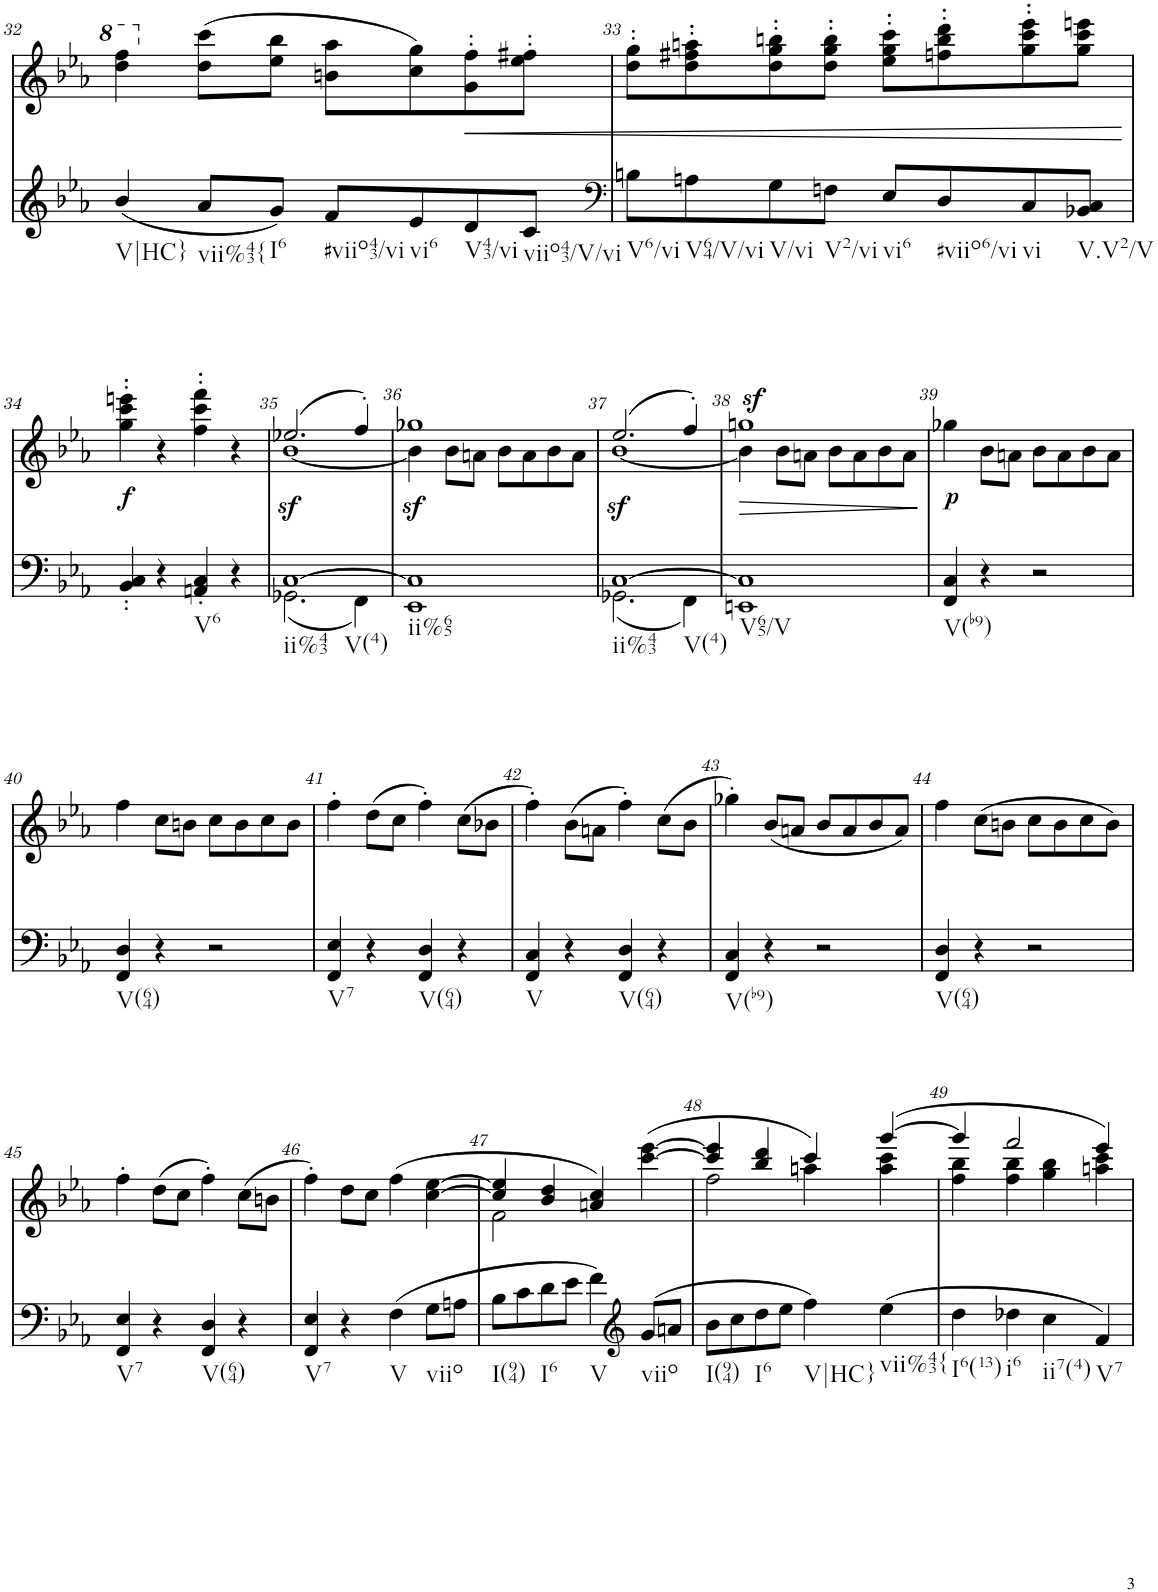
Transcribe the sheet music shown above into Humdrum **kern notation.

**kern	**kern	**text	**dynam
*part2	*part1	*part1	*part1
*staff2	*staff1	*staff1	*staff1
*I"piano	*I"piano	*	*
*I'Pno	*I'Pno	*	*
!!LO:PB:g=z
*clefG2	*clefG2	*	*
*k[b-e-a-]	*k[b-e-a-]	*	*
*E-:	*E-:	*	*
*M2/2	*M2/2	*	*
*met(c|)	*met(c|)	*	*
=32	=32	=32	=32
!LO:TX:b:t=V|HC}	!	!	!
(4b-/	4ddd\ 4fff\	.	.
!LO:TX:b:t=vii%43{	!	!	!
8a-/L	(8dd\ 8ccc\L	.	.
!LO:TX:b:t=I6	!	!	!
8g/J)	8ee-\ 8bb-\J	.	.
!LO:TX:b:t=#viio43/vi	!	!	!
8f/L	8bn\ 8aa-\L	.	.
!LO:TX:b:t=vi6	!	!	!
8e-/	8cc\ 8gg\)	.	.
!LO:TX:b:t=V43/vi	!	!	!
!	!	!	!LO:HP:b
8d/	8g\' 8ff\'	.	<
!LO:TX:b:t=viio43/V/vi	!	!	!
8c/J	8ee-\' 8ff#X\'J	.	.
=33	=33	=33	=33
*clefF4	*	*	*
!LO:TX:b:t=V6/vi	!	!	!
8Bn\L	8dd\' 8gg\'L	.	.
!LO:TX:b:t=V64/V/vi	!	!	!
8An\	8dd\' 8ff#X\' 8aan\'	.	.
!LO:TX:b:t=V/vi	!	!	!
8G\	8dd\' 8gg\' 8bbn\'	.	.
!LO:TX:b:t=V2/vi	!	!	!
8Fn\J	8dd\' 8gg\' 8bb\'J	.	.
!LO:TX:b:t=vi6	!	!	!
8E-/L	8ee-\' 8gg\' 8ccc\'L	.	.
!LO:TX:b:t=#viio6/vi	!	!	!
8D/	8ffn\' 8bb\' 8ddd\'	.	.
!LO:TX:b:t=vi	!	!	!
8C/	8gg\' 8ccc\' 8eee-\'	.	.
!LO:TX:b:t=V.V2/V	!	!	!
8BB-X/ 8C/J	8gg\ 8ccc\ 8eeen\J	.	.
.	.	.	[
!!LO:LB:g=z
=34	=34	=34	=34
!	!	!LO:LY:b	!
4BB-/' 4C/'	4gg\' 4ccc\' 4eeen\'	.	.
4r	4r	.	.
!LO:TX:b:t=V6	!	!	!
4AAn/' 4C/'	4ff\' 4ccc\' 4fff\'	.	.
4r	4r	.	.
=35	=35	=35	=35
*^	*^	*	*
!LO:TX:b:t=ii%43	!	!	!	!	!
!LO:TX:b:t=V(4)	!	!	!	!	!
!	!	!	!	!	!LO:DY:b
[1C	(2.GG-X\	(2.ee-X/	[1b-	.	sf
.	4FF\)	4ff'/)	.	.	.
=36	=36	=36	=36	=36	=36
!LO:TX:b:t=ii%65	!	!	!	!	!
!	!	!	!	!	!LO:DY:b
*v	*v	*	*	*	*
1EE- 1C]	1gg-X	4b-\]	.	sf
.	.	8b-\L	.	.
.	.	8an\J	.	.
.	.	8b-\L	.	.
.	.	8a\	.	.
.	.	8b-\	.	.
.	.	8a\J	.	.
=37	=37	=37	=37	=37
*^	*	*	*	*
!LO:TX:b:t=ii%43	!	!	!	!	!
!LO:TX:b:t=V(4)	!	!	!	!	!
!	!	!	!	!	!LO:DY:b
[1C	(2.GG-X\	(2.ee-/	[1b-	.	sf
.	4FF\)	4ff'/)	.	.	.
=38	=38	=38	=38	=38	=38
!LO:TX:b:t=V65/V	!	!	!	!	!
!	!	!	!	!	!LO:HP:b
!	!	!	!	!	!LO:DY:n=1:a
*v	*v	*	*	*	*
1EEn 1C]	1ggn	4b-\]	.	> sf
.	.	8b-\L	.	.
.	.	8an\J	.	.
.	.	8b-\L	.	.
.	.	8a\	.	.
.	.	8b-\	.	.
.	.	8a\J	.	.
*	*v	*v	*	*
.	.	.	]
=39	=39	=39	=39
!LO:TX:b:t=V(b9)	!	!	!
!	!	!LO:LY:b	!
4FF/ 4C/	4gg-X\	.	.
4r	8b-\L	.	.
.	8an\J	.	.
2r	8b-\L	.	.
.	8a\	.	.
.	8b-\	.	.
.	8a\J	.	.
!!LO:LB:g=z
=40	=40	=40	=40
!LO:TX:b:t=V(64)	!	!	!
4FF/ 4D/	4ff\	.	.
4r	8cc\L	.	.
.	8bn\J	.	.
2r	8cc\L	.	.
.	8b\	.	.
.	8cc\	.	.
.	8b\J	.	.
=41	=41	=41	=41
!LO:TX:b:t=V7	!	!	!
4FF/ 4E-/	4ff'\	.	.
4r	(8dd\L	.	.
.	8cc\J	.	.
!LO:TX:b:t=V(64)	!	!	!
4FF/ 4D/	4ff'\)	.	.
4r	(8cc\L	.	.
.	8b-X\J	.	.
=42	=42	=42	=42
!LO:TX:b:t=V	!	!	!
4FF/ 4C/	4ff'\)	.	.
4r	(8b-\L	.	.
.	8an\J	.	.
!LO:TX:b:t=V(64)	!	!	!
4FF/ 4D/	4ff'\)	.	.
4r	(8cc\L	.	.
.	8b-\J	.	.
=43	=43	=43	=43
!LO:TX:b:t=V(b9)	!	!	!
4FF/ 4C/	4gg-X'\)	.	.
4r	(8b-/L	.	.
.	8an/J	.	.
2r	8b-/L	.	.
.	8a/	.	.
.	8b-/	.	.
.	8a/J)	.	.
=44	=44	=44	=44
!LO:TX:b:t=V(64)	!	!	!
4FF/ 4D/	4ff\	.	.
4r	(8cc\L	.	.
.	8bn\J	.	.
2r	8cc\L	.	.
.	8b\	.	.
.	8cc\	.	.
.	8b\J)	.	.
!!LO:LB:g=z
=45	=45	=45	=45
!LO:TX:b:t=V7	!	!	!
4FF/ 4E-/	4ff'\	.	.
4r	(8dd\L	.	.
.	8cc\J	.	.
!LO:TX:b:t=V(64)	!	!	!
4FF/ 4D/	4ff'\)	.	.
4r	(8cc\L	.	.
.	8bn\J	.	.
=46	=46	=46	=46
!LO:TX:b:t=V7	!	!	!
4FF/ 4E-/	4ff'\)	.	.
4r	8dd\L	.	.
.	8cc\J	.	.
!LO:TX:b:t=V	!	!	!
(4F\	(4ff\	.	.
!LO:TX:b:t=viio	!	!	!
8G\L	[>4cc\ [>4ee-\	.	.
8An\J	.	.	.
=47	=47	=47	=47
*	*^	*	*
!LO:TX:b:t=I(94)	!	!	!	!
8B-\L	4cc/] 4ee-/]	2f\	.	.
8c\	.	.	.	.
!LO:TX:b:t=I6	!	!	!	!
8d\	4b-/ 4dd/	.	.	.
8e-\J	.	.	.	.
!LO:TX:b:t=V	!	!	!	!
4f\)	4an/ 4cc/)	2ryy	.	.
*clefG2	*	*	*	*
!LO:TX:b:t=viio	!	!	!	!
(>8g/L	(>[>4ccc\ [>4eee-\	.	.	.
8an/J	.	.	.	.
=48	=48	=48	=48	=48
!LO:TX:b:t=I(94)	!	!	!	!
8b-\L	4ccc/] 4eee-/]	2ff\	.	.
8cc\	.	.	.	.
!LO:TX:b:t=I6	!	!	!	!
8dd\	4bb-/ 4ddd/	.	.	.
8ee-\J	.	.	.	.
!LO:TX:b:t=V|HC}	!	!	!	!
4ff\)	4ccc/)	4aan\	.	.
!LO:TX:b:t=vii%43{	!	!	!	!
(4ee-\	([4ggg/	4aa\ 4ccc\	.	.
=49	=49	=49	=49	=49
!LO:TX:b:t=I6(13)	!	!	!	!
4dd\	4ggg/]	4ff\ 4bb-\	.	.
!LO:TX:b:t=i6	!	!	!	!
4dd-X\	2fff/	4ff\ 4bb-\	.	.
!LO:TX:b:t=ii7(4)	!	!	!	!
4cc\	.	4gg\ 4bb-\	.	.
!LO:TX:b:t=V7	!	!	!	!
4f/)	4eee-/)	4aan\ 4ccc\	.	.
*	*v	*v	*	*
=	=	=	=
*-	*-	*-	*-
